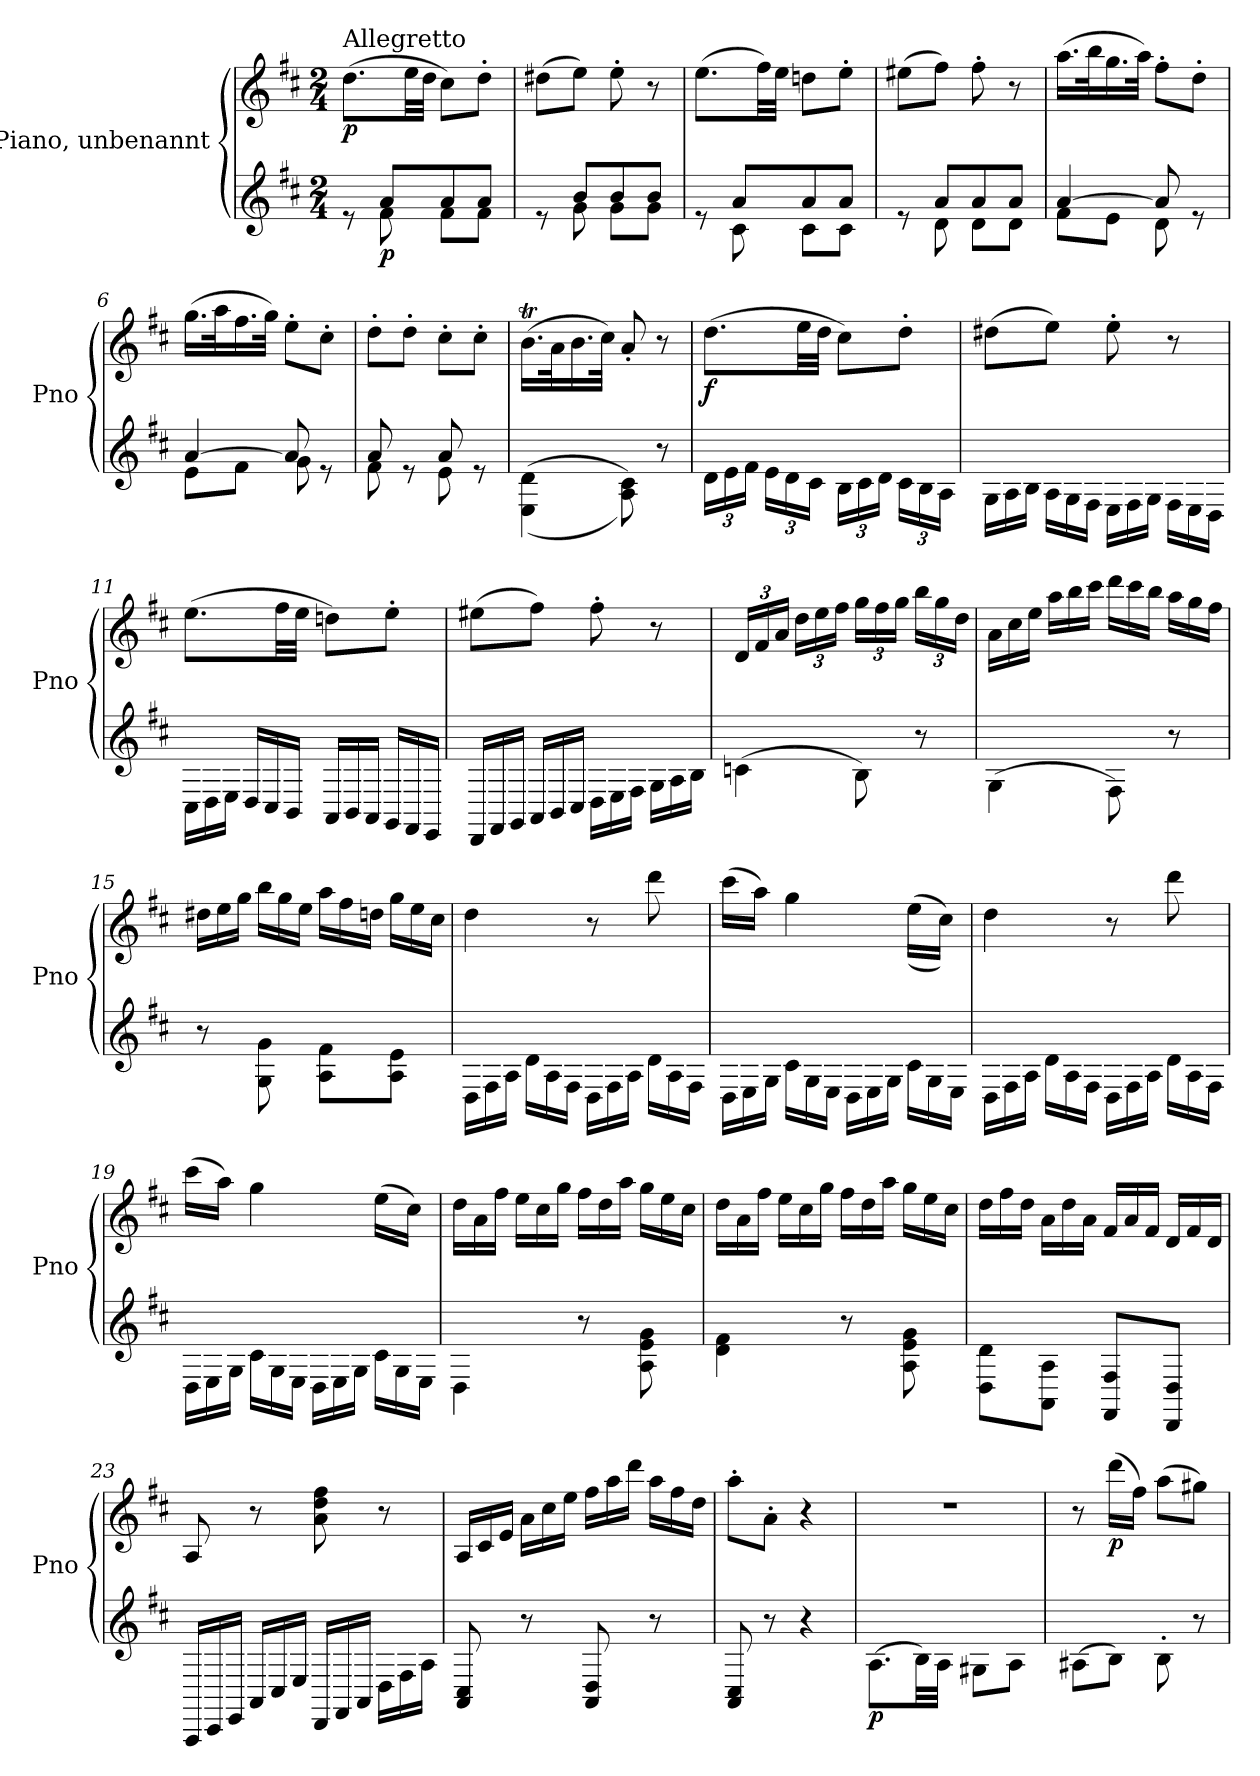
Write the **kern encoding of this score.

**kern	**dynam	**kern	**dynam
*part2	*part2	*part1	*part1
*staff2	*staff2	*staff1	*staff1
*I"Piano, unbenannt	*	*I"Piano, unbenannt	*
*I'Pno	*	*I'Pno	*
*clefG2	*	*clefG2	*
*k[f#c#]	*	*k[f#c#]	*
*M2/4	*	*M2/4	*
=1	=1	=1	=1
*^	*	*	*
!	!	!	!LO:TX:t=Allegretto	!
!	!	!	!	!LO:DY:b
8re	8ryy	.	(>8.dd\L	p
!	!	!LO:DY:b	!	!
8a/L	8f#\	p	.	.
.	.	.	32ee\LL	.
.	.	.	32dd\JJJ	.
8a/	8f#\L	.	8cc#\L)	.
8a/J	8f#\J	.	8dd'\J	.
=2	=2	=2	=2	=2
8re	8ryy	.	(>8dd#X\L	.
8b/L	8g\	.	8ee\J)	.
8b/	8g\L	.	8ee'\	.
8b/J	8g\J	.	8r	.
=3	=3	=3	=3	=3
8re	8ryy	.	(>8.ee\L	.
8a/L	8c#\	.	.	.
.	.	.	32ff#\LL)	.
.	.	.	32ee\JJJ	.
8a/	8c#\L	.	8ddn\L	.
8a/J	8c#\J	.	8ee'\J	.
=4	=4	=4	=4	=4
8re	8ryy	.	(>8ee#X\L	.
8a/L	8d\	.	8ff#\J)	.
8a/	8d\L	.	8ff#'\	.
8a/J	8d\J	.	8r	.
=5	=5	=5	=5	=5
[4a/	8f#\L	.	(<16.aa\LL	.
.	.	.	32bb\K	.
.	8e\J	.	16.gg\	.
.	.	.	32aa\JJk)	.
8a/]	8d\	.	8ff#'\L	.
8re	8ryy	.	8dd'\J	.
=6	=6	=6	=6	=6
[4a/	8e\L	.	(<16.gg\LL	.
.	.	.	32aa\K	.
.	8f#\J	.	16.ff#\	.
.	.	.	32gg\JJk)	.
8a/]	8g\	.	8ee'\L	.
8re	8ryy	.	8cc#'\J	.
=7	=7	=7	=7	=7
8a/	8f#\	.	8dd'\L	.
8re	8ryy	.	8dd'\J	.
8a/	8e\	.	8cc#'\L	.
8re	8ryy	.	8cc#'\J	.
*v	*v	*	*	*
=8	=8	=8	=8
(<(>4E\ 4d\	.	(>16.bT\LL	.
.	.	32a\K	.
.	.	16.b\	.
.	.	32cc#\JJk)	.
8A\ 8c#\))	.	8a'/	.
8r	.	8r	.
=9	=9	=9	=9
*Xbrackettup	*	*	*
!	!	!	!LO:DY:b
24d\LL	.	(>8.dd\L	f
24e\	.	.	.
24f#\JJ	.	.	.
24e\LL	.	.	.
24d\	.	.	.
.	.	32ee\LL	.
24c#\JJ	.	.	.
.	.	32dd\JJJ	.
24B\LL	.	8cc#\L)	.
24c#\	.	.	.
24d\JJ	.	.	.
24c#\LL	.	8dd'\J	.
24B\	.	.	.
24A\JJ	.	.	.
=10	=10	=10	=10
*Xtuplet	*	*	*
24G\LL	.	(>8dd#X\L	.
24A\	.	.	.
24B\JJ	.	.	.
24A\LL	.	8ee\J)	.
24G\	.	.	.
24F#\JJ	.	.	.
24E\LL	.	8ee'\	.
24F#\	.	.	.
24G\JJ	.	.	.
24F#\LL	.	8r	.
24E\	.	.	.
24D\JJ	.	.	.
=11	=11	=11	=11
24C#\LL	.	(>8.ee\L	.
24D\	.	.	.
24E\JJ	.	.	.
24D/LL	.	.	.
24C#/	.	.	.
.	.	32ff#\LL	.
24BB/JJ	.	.	.
.	.	32ee\JJJ	.
24AA/LL	.	8ddn\L)	.
24BB/	.	.	.
24AA/JJ	.	.	.
24GG/LL	.	8ee'\J	.
24FF#/	.	.	.
24EE/JJ	.	.	.
=12	=12	=12	=12
24DD/LL	.	(>8ee#X\L	.
24FF#/	.	.	.
24GG/JJ	.	.	.
24AA/LL	.	8ff#\J)	.
24BB/	.	.	.
24C#/JJ	.	.	.
24D\LL	.	8ff#'\	.
24E\	.	.	.
24F#\JJ	.	.	.
24G\LL	.	8r	.
24A\	.	.	.
24B\JJ	.	.	.
=13	=13	=13	=13
*	*	*Xbrackettup	*
(>4cn\	.	24d/LL	.
.	.	24f#/	.
.	.	24a/JJ	.
.	.	24dd\LL	.
.	.	24ee\	.
.	.	24ff#\JJ	.
8B\)	.	24gg\LL	.
.	.	24ff#\	.
.	.	24gg\JJ	.
8r	.	24bb\LL	.
.	.	24gg\	.
.	.	24dd\JJ	.
=14	=14	=14	=14
*	*	*Xtuplet	*
(>4G\	.	24a\LL	.
.	.	24cc#\	.
.	.	24ee\JJ	.
.	.	24aa\LL	.
.	.	24bb\	.
.	.	24ccc#\JJ	.
8F#\)	.	24ddd\LL	.
.	.	24ccc#\	.
.	.	24bb\JJ	.
8r	.	24aa\LL	.
.	.	24gg\	.
.	.	24ff#\JJ	.
=15	=15	=15	=15
8r	.	24dd#X\LL	.
.	.	24ee\	.
.	.	24gg\JJ	.
8G\ 8g\	.	24bb\LL	.
.	.	24gg\	.
.	.	24ee\JJ	.
8A\ 8f#\L	.	24aa\LL	.
.	.	24ff#\	.
.	.	24ddn\JJ	.
8A\ 8e\J	.	24gg\LL	.
.	.	24ee\	.
.	.	24cc#\JJ	.
=16	=16	=16	=16
24D\LL	.	4dd\	.
24F#\	.	.	.
24A\JJ	.	.	.
24d\LL	.	.	.
24A\	.	.	.
24F#\JJ	.	.	.
24D\LL	.	8r	.
24F#\	.	.	.
24A\JJ	.	.	.
24d\LL	.	8ddd\	.
24A\	.	.	.
24F#\JJ	.	.	.
=17	=17	=17	=17
24D\LL	.	(>16ccc#\LL	.
24E\	.	.	.
.	.	16aa\JJ)	.
24G\JJ	.	.	.
24c#\LL	.	4gg\	.
24G\	.	.	.
24E\JJ	.	.	.
24D\LL	.	.	.
24E\	.	.	.
24G\JJ	.	.	.
24c#\LL	.	(>(>16ee\LL	.
24G\	.	.	.
.	.	16cc#\JJ))	.
24E\JJ	.	.	.
=18	=18	=18	=18
24D\LL	.	4dd\	.
24F#\	.	.	.
24A\JJ	.	.	.
24d\LL	.	.	.
24A\	.	.	.
24F#\JJ	.	.	.
24D\LL	.	8r	.
24F#\	.	.	.
24A\JJ	.	.	.
24d\LL	.	8ddd\	.
24A\	.	.	.
24F#\JJ	.	.	.
=19	=19	=19	=19
24D\LL	.	(>16ccc#\LL	.
24E\	.	.	.
.	.	16aa\JJ)	.
24G\JJ	.	.	.
24c#\LL	.	4gg\	.
24G\	.	.	.
24E\JJ	.	.	.
24D\LL	.	.	.
24E\	.	.	.
24G\JJ	.	.	.
24c#\LL	.	(>16ee\LL	.
24G\	.	.	.
.	.	16cc#\JJ)	.
24E\JJ	.	.	.
=20	=20	=20	=20
4D\	.	24dd\LL	.
.	.	24a\	.
.	.	24ff#\JJ	.
.	.	24ee\LL	.
.	.	24cc#\	.
.	.	24gg\JJ	.
8r	.	24ff#\LL	.
.	.	24dd\	.
.	.	24aa\JJ	.
8A\ 8e\ 8g\	.	24gg\LL	.
.	.	24ee\	.
.	.	24cc#\JJ	.
=21	=21	=21	=21
4d\ 4f#\	.	24dd\LL	.
.	.	24a\	.
.	.	24ff#\JJ	.
.	.	24ee\LL	.
.	.	24cc#\	.
.	.	24gg\JJ	.
8r	.	24ff#\LL	.
.	.	24dd\	.
.	.	24aa\JJ	.
8A\ 8e\ 8g\	.	24gg\LL	.
.	.	24ee\	.
.	.	24cc#\JJ	.
=22	=22	=22	=22
8D\ 8d\L	.	24dd\LL	.
.	.	24ff#\	.
.	.	24dd\JJ	.
8AA\ 8A\J	.	24a\LL	.
.	.	24dd\	.
.	.	24a\JJ	.
8FF#/ 8F#/L	.	24f#/LL	.
.	.	24a/	.
.	.	24f#/JJ	.
8DD/ 8D/J	.	24d/LL	.
.	.	24f#/	.
.	.	24d/JJ	.
=23	=23	=23	=23
24AAA/LL	.	8A/	.
24CC#/	.	.	.
24EE/JJ	.	.	.
24AA/LL	.	8r	.
24C#/	.	.	.
24E/JJ	.	.	.
24DD/LL	.	8a\ 8dd\ 8ff#\	.
24FF#/	.	.	.
24AA/JJ	.	.	.
24D\LL	.	8r	.
24F#\	.	.	.
24A\JJ	.	.	.
=24	=24	=24	=24
8AA/ 8C#/	.	24A/LL	.
.	.	24c#/	.
.	.	24e/JJ	.
8r	.	24a\LL	.
.	.	24cc#\	.
.	.	24ee\JJ	.
8AA/ 8D/	.	24ff#\LL	.
.	.	24aa\	.
.	.	24ddd\JJ	.
8r	.	24aa\LL	.
.	.	24ff#\	.
.	.	24dd\JJ	.
=25	=25	=25	=25
8AA/ 8C#/	.	8aa'\L	.
8r	.	8a'\J	.
4r	.	4r	.
=26	=26	=26	=26
!	!LO:DY:b	!	!
(>8.A\L	p	2r	.
32B\LL)	.	.	.
32A\JJJ	.	.	.
8G#X\L	.	.	.
8A\J	.	.	.
=27	=27	=27	=27
(>8A#X\L	.	8r	.
!	!	!	!LO:DY:b
8B\J)	.	(>16ddd\LL	p
.	.	16ff#\JJ)	.
8B'\	.	(>8aa\L	.
8r	.	8gg#X\J)	.
=	=	=	=
*-	*-	*-	*-
